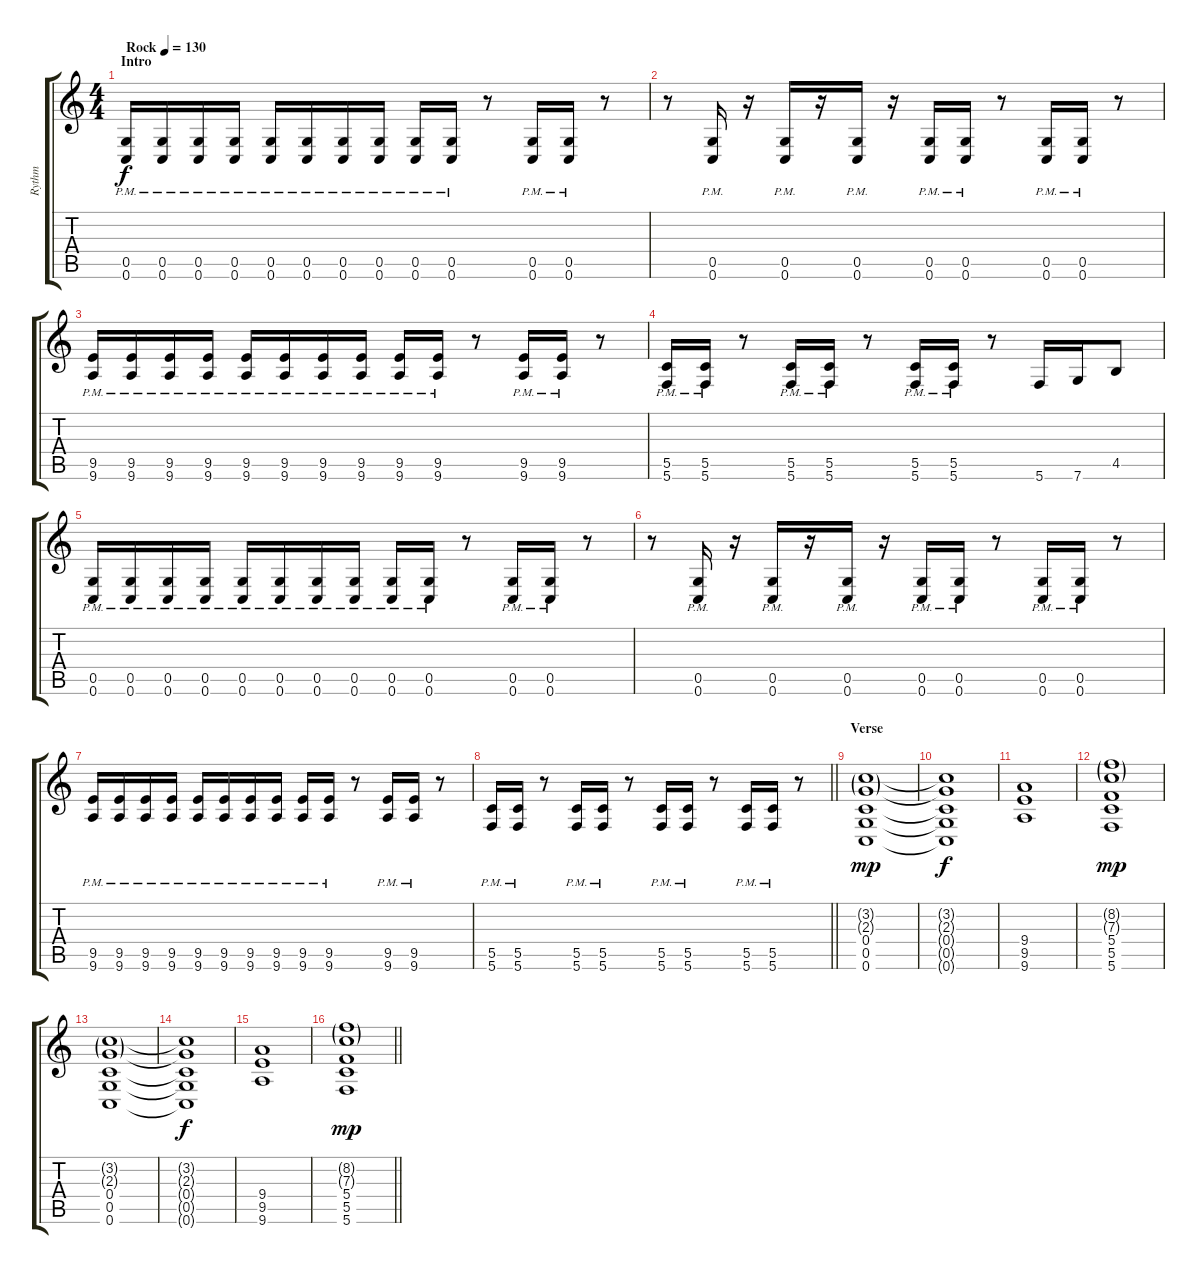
\track ("Rythm" "Rythm") {instrument overdrivenguitar}
\staff {score tabs}
\tuning (D4 A3 F3 C3 G2 C2) {hide}
\ts (4 4)
\section ("" "Intro")
\tempo (130 "Rock")
\clef g2
\ks c
(0.5{pm} 0.6{pm}).16{dy f instrument overdrivenguitar} (0.5{pm} 0.6{pm}).16 (0.5{pm} 0.6{pm}).16 (0.5{pm} 0.6{pm}).16 (0.5{pm} 0.6{pm}).16 (0.5{pm} 0.6{pm}).16 (0.5{pm} 0.6{pm}).16 (0.5{pm} 0.6{pm}).16 (0.5{pm} 0.6{pm}).16 (0.5{pm} 0.6{pm}).16 r.8 (0.5{pm} 0.6{pm}).16 (0.5{pm} 0.6{pm}).16 r.8 |
r.8 (0.5{pm} 0.6{pm}).16 r.16 (0.5{pm} 0.6{pm}).16 r.16 (0.5{pm} 0.6{pm}).16 r.16 (0.5{pm} 0.6{pm}).16 (0.5{pm} 0.6{pm}).16 r.8 (0.5{pm} 0.6{pm}).16 (0.5{pm} 0.6{pm}).16 r.8 |
(9.5{pm} 9.6{pm}).16 (9.5{pm} 9.6{pm}).16 (9.5{pm} 9.6{pm}).16 (9.5{pm} 9.6{pm}).16 (9.5{pm} 9.6{pm}).16 (9.5{pm} 9.6{pm}).16 (9.5{pm} 9.6{pm}).16 (9.5{pm} 9.6{pm}).16 (9.5{pm} 9.6{pm}).16 (9.5{pm} 9.6{pm}).16 r.8 (9.5{pm} 9.6{pm}).16 (9.5{pm} 9.6{pm}).16 r.8 |
(5.5{pm} 5.6{pm}).16 (5.5{pm} 5.6{pm}).16 r.8 (5.5{pm} 5.6{pm}).16 (5.5{pm} 5.6{pm}).16 r.8 (5.5{pm} 5.6{pm}).16 (5.5{pm} 5.6{pm}).16 r.8 5.6.16 7.6.16 4.5.8 |
(0.5{pm} 0.6{pm}).16 (0.5{pm} 0.6{pm}).16 (0.5{pm} 0.6{pm}).16 (0.5{pm} 0.6{pm}).16 (0.5{pm} 0.6{pm}).16 (0.5{pm} 0.6{pm}).16 (0.5{pm} 0.6{pm}).16 (0.5{pm} 0.6{pm}).16 (0.5{pm} 0.6{pm}).16 (0.5{pm} 0.6{pm}).16 r.8 (0.5{pm} 0.6{pm}).16 (0.5{pm} 0.6{pm}).16 r.8 |
r.8 (0.5{pm} 0.6{pm}).16 r.16 (0.5{pm} 0.6{pm}).16 r.16 (0.5{pm} 0.6{pm}).16 r.16 (0.5{pm} 0.6{pm}).16 (0.5{pm} 0.6{pm}).16 r.8 (0.5{pm} 0.6{pm}).16 (0.5{pm} 0.6{pm}).16 r.8 |
(9.5{pm} 9.6{pm}).16 (9.5{pm} 9.6{pm}).16 (9.5{pm} 9.6{pm}).16 (9.5{pm} 9.6{pm}).16 (9.5{pm} 9.6{pm}).16 (9.5{pm} 9.6{pm}).16 (9.5{pm} 9.6{pm}).16 (9.5{pm} 9.6{pm}).16 (9.5{pm} 9.6{pm}).16 (9.5{pm} 9.6{pm}).16 r.8 (9.5{pm} 9.6{pm}).16 (9.5{pm} 9.6{pm}).16 r.8 |
\barLineRight lightlight
(5.5{pm} 5.6{pm}).16 (5.5{pm} 5.6{pm}).16 r.8 (5.5{pm} 5.6{pm}).16 (5.5{pm} 5.6{pm}).16 r.8 (5.5{pm} 5.6{pm}).16 (5.5{pm} 5.6{pm}).16 r.8 (5.5{pm} 5.6{pm}).16 (5.5{pm} 5.6{pm}).16 r.8 |
\section ("" "Verse")
(3.2{g} 2.3{g} 0.4 0.5 0.6).1{dy mp} |
(3.2{t} 2.3{t} 0.4{t} 0.5{t} 0.6{t}).1{dy f} |
(9.4 9.5 9.6).1 |
(8.2{g} 7.3{g} 5.4 5.5 5.6).1{dy mp} |
(3.2{g} 2.3{g} 0.4 0.5 0.6).1 |
(3.2{t} 2.3{t} 0.4{t} 0.5{t} 0.6{t}).1{dy f} |
(9.4 9.5 9.6).1 |
\barLineRight lightlight
(8.2{g} 7.3{g} 5.4 5.5 5.6).1{dy mp}
